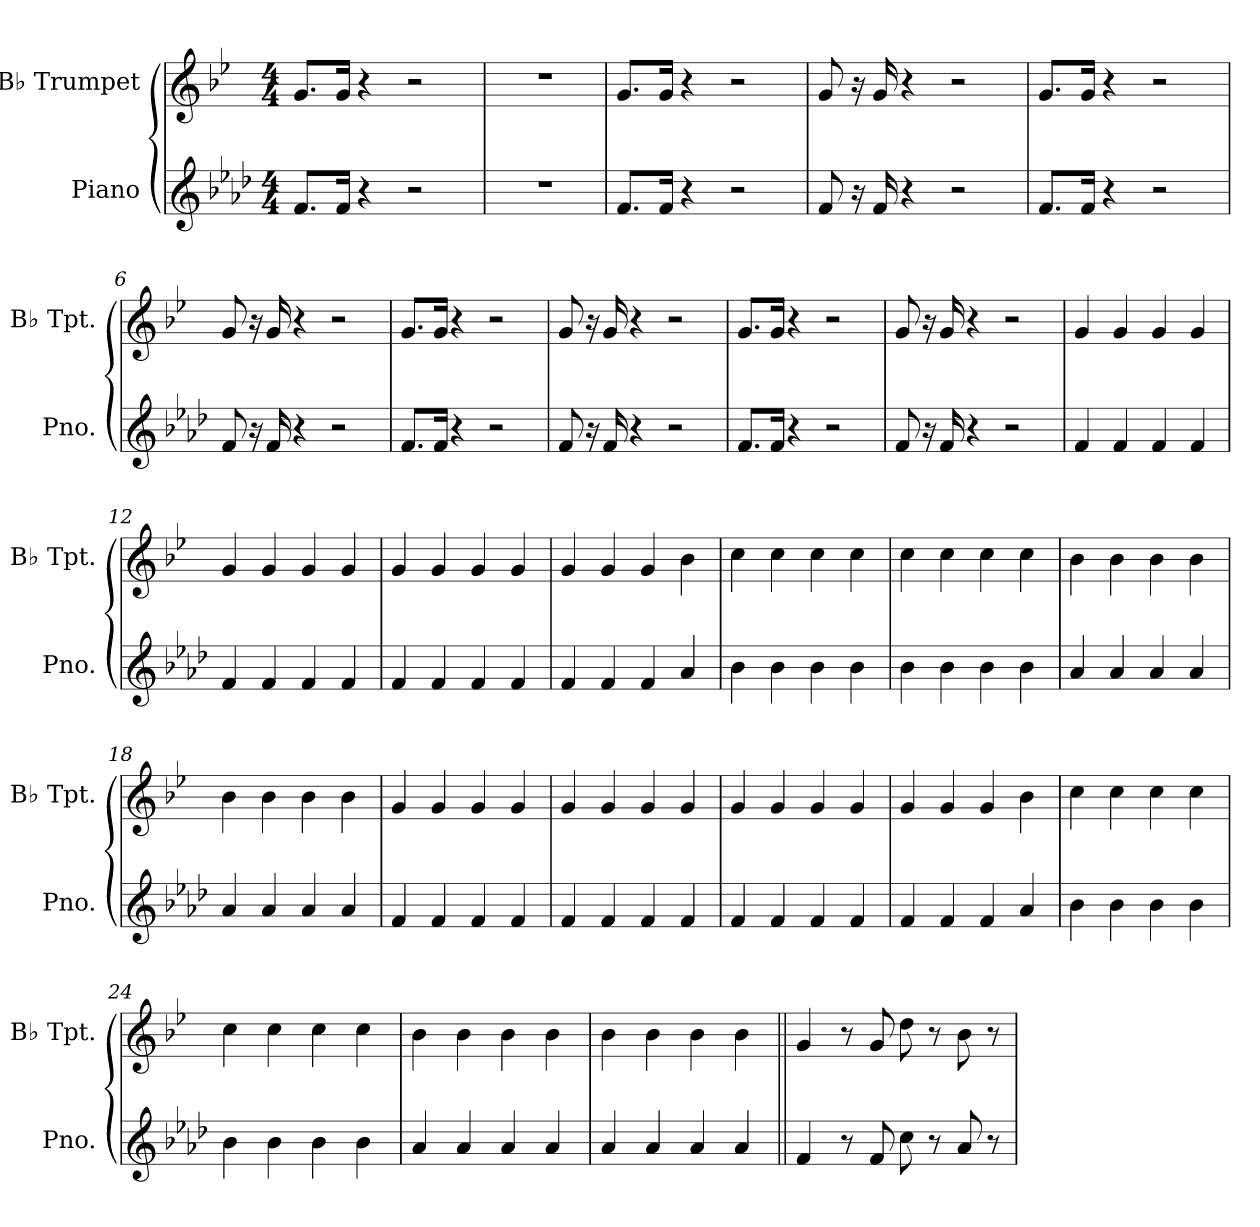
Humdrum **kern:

**kern	**kern
*part2	*part1
*staff2	*staff1
*I"Piano	*I"B♭ Trumpet
*I'Pno.	*I'B♭ Tpt.
*clefG2	*clefG2
*	*ITrd1c2
*k[b-e-a-d-]	*k[b-e-a-d-]
*M4/4	*M4/4
=1	=1
8.fL	8.f!L
16fJk	16f!Jk
4r	4r
2r	2r
=2	=2
1r	1r
=3	=3
8.fL	8.f!L
16fJk	16f!Jk
4r	4r
2r	2r
=4	=4
8f	8f!
16r	16r
16f	16f!
4r	4r
2r	2r
=5	=5
8.fL	8.f!L
16fJk	16f!Jk
4r	4r
2r	2r
=6	=6
8f	8f!
16r	16r
16f	16f!
4r	4r
2r	2r
=7	=7
8.fL	8.f!L
16fJk	16f!Jk
4r	4r
2r	2r
=8	=8
8f	8f!
16r	16r
16f	16f!
4r	4r
2r	2r
=9	=9
8.fL	8.f!L
16fJk	16f!Jk
4r	4r
2r	2r
=10	=10
8f	8f!
16r	16r
16f	16f!
4r	4r
2r	2r
=11	=11
4f	4f!
4f	4f!
4f	4f!
4f	4f!
=12	=12
4f	4f!
4f	4f!
4f	4f!
4f	4f!
=13	=13
4f	4f!
4f	4f!
4f	4f!
4f	4f!
=14	=14
4f	4f!
4f	4f!
4f	4f!
4a-	4a-!
=15	=15
4b-	4b-!
4b-	4b-!
4b-	4b-!
4b-	4b-!
=16	=16
4b-	4b-!
4b-	4b-!
4b-	4b-!
4b-	4b-!
=17	=17
4a-	4a-!
4a-	4a-!
4a-	4a-!
4a-	4a-!
=18	=18
4a-	4a-!
4a-	4a-!
4a-	4a-!
4a-	4a-!
=19	=19
4f	4f!
4f	4f!
4f	4f!
4f	4f!
=20	=20
4f	4f!
4f	4f!
4f	4f!
4f	4f!
=21	=21
4f	4f!
4f	4f!
4f	4f!
4f	4f!
=22	=22
4f	4f!
4f	4f!
4f	4f!
4a-	4a-!
=23	=23
4b-	4b-!
4b-	4b-!
4b-	4b-!
4b-	4b-!
=24	=24
4b-	4b-!
4b-	4b-!
4b-	4b-!
4b-	4b-!
=25	=25
4a-	4a-!
4a-	4a-!
4a-	4a-!
4a-	4a-!
=26	=26
4a-	4a-!
4a-	4a-!
4a-	4a-!
4a-	4a-!
=27||	=27||
4f	4f!
8r	8r
8f	8f!
8cc	8cc!
8r	8r
8a-	8a-!
8r	8r
=	=
*-	*-
